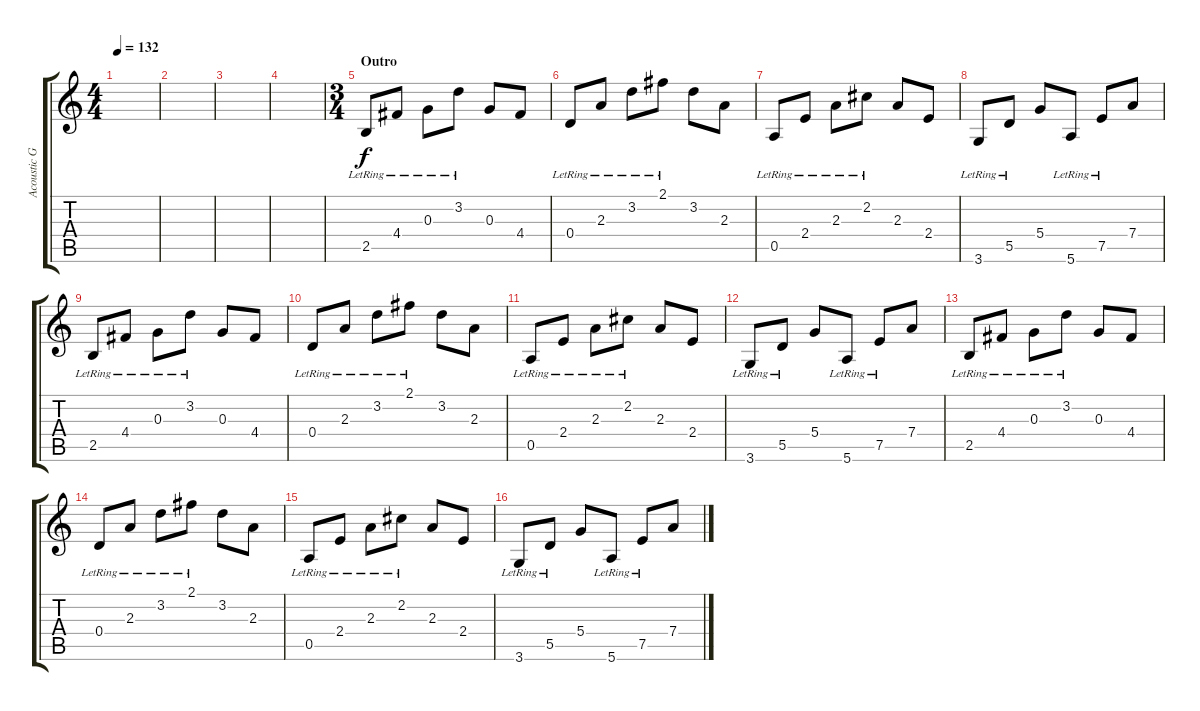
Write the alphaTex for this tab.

\track ("Acoustic Guitar " "Acoustic G") {instrument acousticguitarsteel}
\staff {score tabs}
\tuning (E4 B3 G3 D3 A2 E2) {hide}
\ts (4 4)
\tempo 132
\clef g2
\ks c
|
|
|
|
\ts (3 4)
\section ("" "Outro")
2.5{lr}.8 4.4{lr}.8 0.3{lr}.8 3.2{lr}.8 0.3.8 4.4.8 |
0.4{lr}.8 2.3{lr}.8 3.2{lr}.8 2.1{lr}.8 3.2.8 2.3.8 |
0.5{lr}.8 2.4{lr}.8 2.3{lr}.8 2.2{lr}.8 2.3.8 2.4.8 |
3.6{lr}.8 5.5{lr}.8 5.4.8 5.6{lr}.8 7.5{lr}.8 7.4.8 |
2.5{lr}.8 4.4{lr}.8 0.3{lr}.8 3.2{lr}.8 0.3.8 4.4.8 |
0.4{lr}.8 2.3{lr}.8 3.2{lr}.8 2.1{lr}.8 3.2.8 2.3.8 |
0.5{lr}.8 2.4{lr}.8 2.3{lr}.8 2.2{lr}.8 2.3.8 2.4.8 |
3.6{lr}.8 5.5{lr}.8 5.4.8 5.6{lr}.8 7.5{lr}.8 7.4.8 |
2.5{lr}.8 4.4{lr}.8 0.3{lr}.8 3.2{lr}.8 0.3.8 4.4.8 |
0.4{lr}.8 2.3{lr}.8 3.2{lr}.8 2.1{lr}.8 3.2.8 2.3.8 |
0.5{lr}.8 2.4{lr}.8 2.3{lr}.8 2.2{lr}.8 2.3.8 2.4.8 |
3.6{lr}.8 5.5{lr}.8 5.4.8 5.6{lr}.8 7.5{lr}.8 7.4.8
